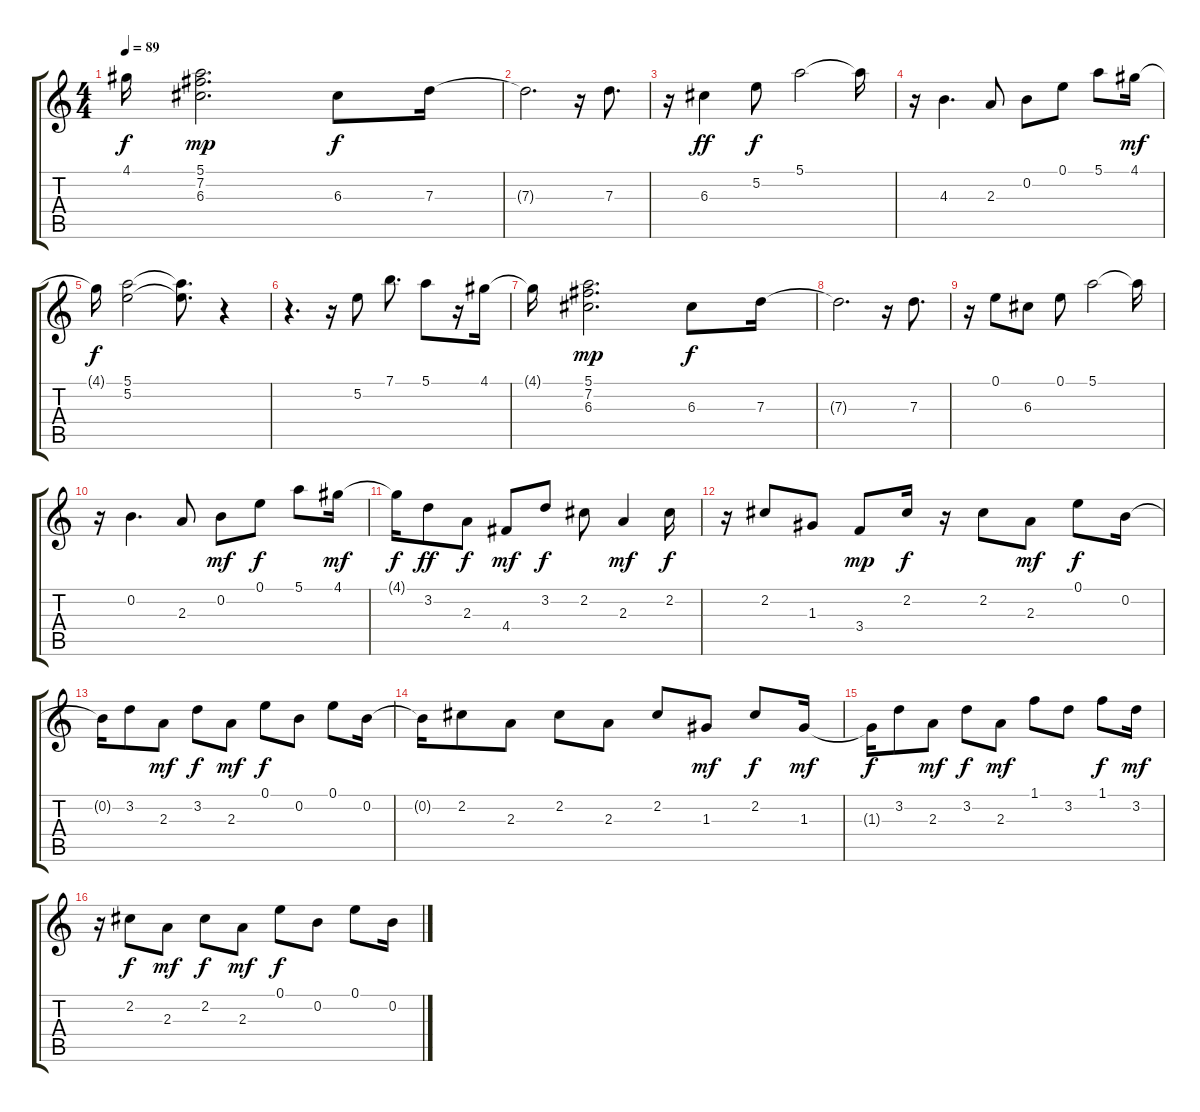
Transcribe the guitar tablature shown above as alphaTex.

\track "" {instrument electricguitarjazz}
\staff {score tabs}
\tuning (E4 B3 G3 D3 A2 E2) {hide}
\ts (4 4)
\tempo 89
\clef g2
\ks c
4.1{t}.16{dy f} (5.1 7.2 6.3).2{d dy mp} 6.3.8{dy f} 7.3.16 |
7.3{t}.2{d} r.16 7.3.8{d} |
r.16 6.3.4{dy ff} 5.2.8{dy f} 5.1.2 5.1{t}.16 |
r.16 4.3.4{d} 2.3.8 0.2.8 0.1.8 5.1.8 4.1.16{dy mf} |
4.1{t}.16{dy f} (5.1 5.2).2 (5.1{t} 5.2{t}).8{d} r.4 |
r.4{d} r.16 5.2.8 7.1.8{d} 5.1.8 r.16 4.1.16 |
4.1{t}.16 (5.1 7.2 6.3).2{d dy mp} 6.3.8{dy f} 7.3.16 |
7.3{t}.2{d} r.16 7.3.8{d} |
r.16 0.1.8 6.3.8 0.1.8 5.1.2 5.1{t}.16 |
r.16 0.2.4{d} 2.3.8 0.2.8{dy mf} 0.1.8{dy f} 5.1.8 4.1.16{dy mf} |
4.1{t}.16{dy f} 3.2.8{dy ff} 2.3.8{dy f} 4.4.8{dy mf} 3.2.8{dy f} 2.2.8 2.3.4{dy mf} 2.2.16{dy f} |
r.16 2.2.8 1.3.8 3.4.8{dy mp} 2.2.16{dy f} r.16 2.2.8 2.3.8{dy mf} 0.1.8{dy f} 0.2.16 |
0.2{t}.16 3.2.8 2.3.8{dy mf} 3.2.8{dy f} 2.3.8{dy mf} 0.1.8{dy f} 0.2.8 0.1.8 0.2.16 |
0.2{t}.16 2.2.8 2.3.8 2.2.8 2.3.8 2.2.8 1.3.8{dy mf} 2.2.8{dy f} 1.3.16{dy mf} |
1.3{t}.16{dy f} 3.2.8 2.3.8{dy mf} 3.2.8{dy f} 2.3.8{dy mf} 1.1.8 3.2.8 1.1.8{dy f} 3.2.16{dy mf} |
r.16 2.2.8{dy f} 2.3.8{dy mf} 2.2.8{dy f} 2.3.8{dy mf} 0.1.8{dy f} 0.2.8 0.1.8 0.2.16
